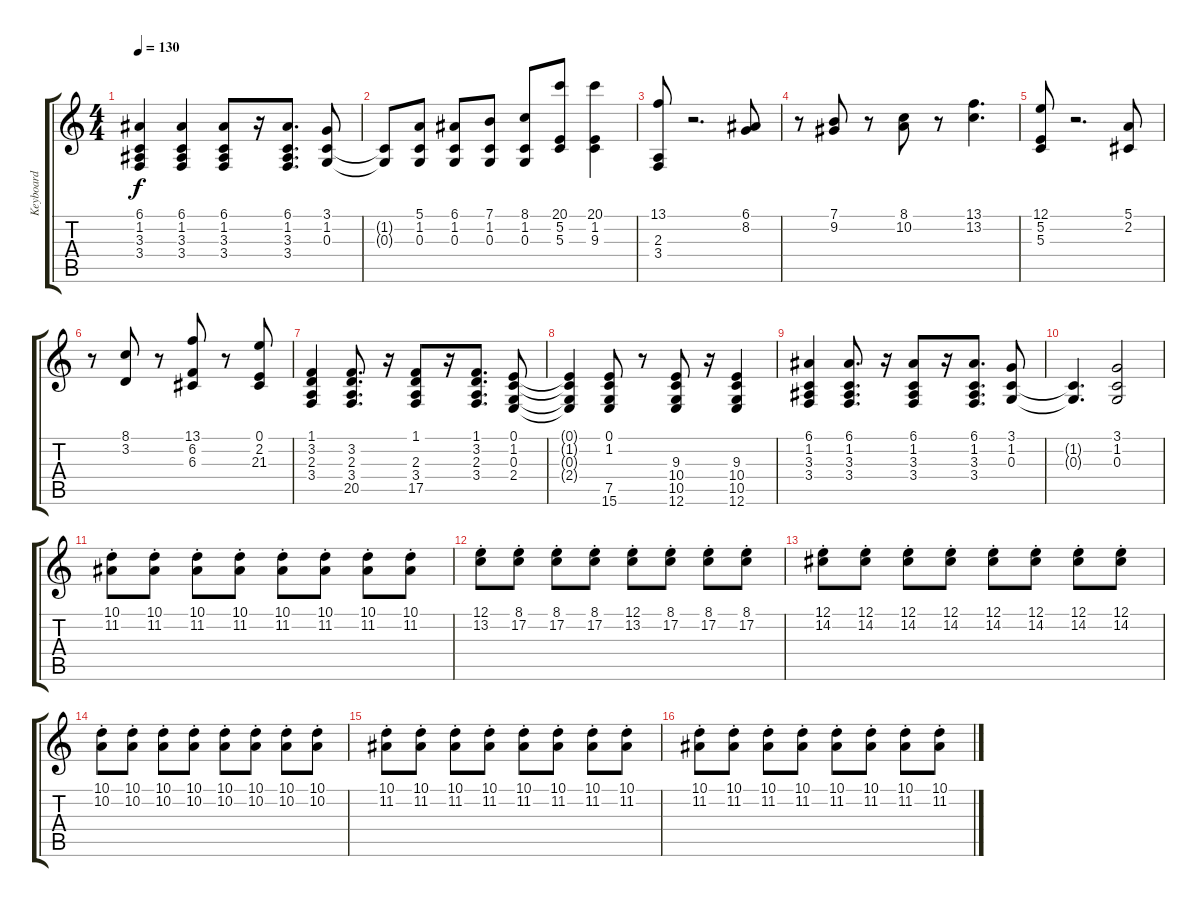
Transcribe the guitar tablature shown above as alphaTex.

\track ("Keyboard" "Keyboard") {instrument acousticgrandpiano}
\staff {score tabs}
\tuning (E4 B3 G3 D3 A2 E2) {hide}
\ts (4 4)
\tempo 130
\clef g2
\ks c
(6.1 1.2 3.3 3.4).4{dy f} (6.1 1.2 3.3 3.4).4 (6.1 1.2 3.3 3.4).8 r.16 (6.1 1.2 3.3 3.4).8{d} (3.1 1.2 0.3).8 |
(1.2{t} 0.3{t}).8 (5.1 1.2 0.3).8 (6.1 1.2 0.3).8 (7.1 1.2 0.3).8 (8.1 1.2 0.3).8 (20.1 5.2 5.3).8 (20.1 1.2 9.3).4 |
(13.1 2.3 3.4).8 r.2{d} (6.1 8.2).8 |
r.8 (7.1 9.2).8 r.8 (8.1 10.2).8 r.8 (13.1 13.2).4{d} |
(12.1 5.2 5.3).8 r.2{d} (5.1 2.2).8 |
r.8 (8.1 3.2).8 r.8 (13.1 6.2 6.3).8 r.8 (0.1 2.2 21.3).8 |
(1.1 3.2 2.3 3.4).4 (3.2 2.3 3.4 20.5).8{d} r.16 (1.1 2.3 3.4 17.5).8 r.16 (1.1 3.2 2.3 3.4).8{d} (0.1 1.2 0.3 2.4).8 |
(0.1{t} 1.2{t} 0.3{t} 2.4{t}).4 (0.1 1.2 7.5 15.6).8 r.8 (9.3 10.4 10.5 12.6).8 r.16 (9.3 10.4 10.5 12.6).4 |
(6.1 1.2 3.3 3.4).4 (6.1 1.2 3.3 3.4).8{d} r.16 (6.1 1.2 3.3 3.4).8 r.16 (6.1 1.2 3.3 3.4).8{d} (3.1 1.2 0.3).8 |
(1.2{t} 0.3{t}).4{d} (3.1 1.2 0.3).2 |
(10.1{st} 11.2{st}).8 (10.1{st} 11.2{st}).8 (10.1{st} 11.2{st}).8 (10.1{st} 11.2{st}).8 (10.1{st} 11.2{st}).8 (10.1{st} 11.2{st}).8 (10.1{st} 11.2{st}).8 (10.1{st} 11.2{st}).8 |
(12.1{st} 13.2{st}).8 (8.1{st} 17.2{st}).8 (8.1{st} 17.2{st}).8 (8.1{st} 17.2{st}).8 (12.1{st} 13.2{st}).8 (8.1{st} 17.2{st}).8 (8.1{st} 17.2{st}).8 (8.1{st} 17.2{st}).8 |
(12.1{st} 14.2{st}).8 (12.1{st} 14.2{st}).8 (12.1{st} 14.2{st}).8 (12.1{st} 14.2{st}).8 (12.1{st} 14.2{st}).8 (12.1{st} 14.2{st}).8 (12.1{st} 14.2{st}).8 (12.1{st} 14.2{st}).8 |
(10.1{st} 10.2{st}).8 (10.1{st} 10.2{st}).8 (10.1{st} 10.2{st}).8 (10.1{st} 10.2{st}).8 (10.1{st} 10.2{st}).8 (10.1{st} 10.2{st}).8 (10.1{st} 10.2{st}).8 (10.1{st} 10.2{st}).8 |
(10.1{st} 11.2{st}).8 (10.1{st} 11.2{st}).8 (10.1{st} 11.2{st}).8 (10.1{st} 11.2{st}).8 (10.1{st} 11.2{st}).8 (10.1{st} 11.2{st}).8 (10.1{st} 11.2{st}).8 (10.1{st} 11.2{st}).8 |
(10.1{st} 11.2{st}).8 (10.1{st} 11.2{st}).8 (10.1{st} 11.2{st}).8 (10.1{st} 11.2{st}).8 (10.1{st} 11.2{st}).8 (10.1{st} 11.2{st}).8 (10.1{st} 11.2{st}).8 (10.1{st} 11.2{st}).8
